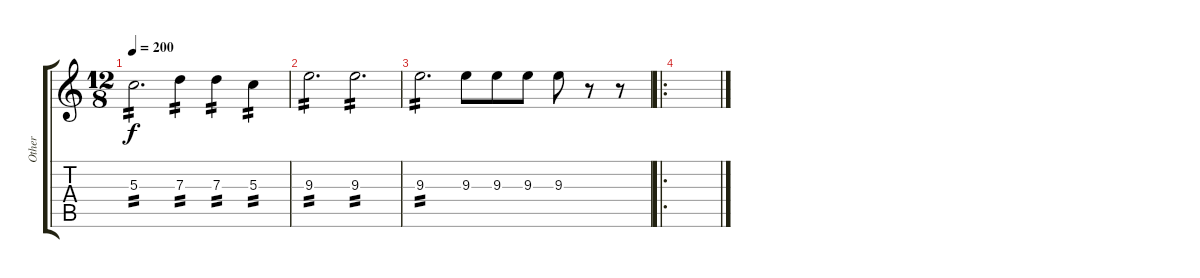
\track ("Other " "Other ") {instrument acousticguitarsteel}
\staff {score tabs}
\tuning (E4 B3 G3 D3 A2 E2) {hide}
\ts (12 8)
\tempo 200
\clef g2
\ks c
5.3.2{d tp 2 dy f} 7.3.4{tp 2} 7.3.4{tp 2} 5.3.4{tp 2} |
9.3.2{d tp 2} 9.3.2{d tp 2} |
9.3.2{d tp 2} 9.3.8 9.3.8 9.3.8 9.3.8 r.8 r.8 |
\ro
